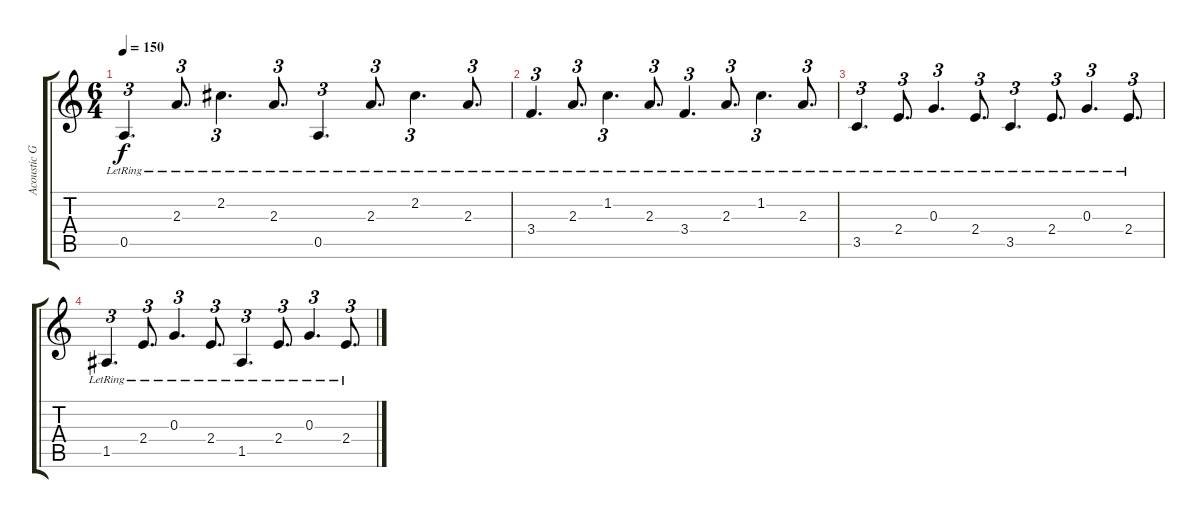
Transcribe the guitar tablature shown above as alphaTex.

\track ("Acoustic Guitar" "Acoustic G") {instrument acousticguitarsteel}
\staff {score tabs}
\tuning (E4 B3 G3 D3 A2 D2) {hide}
\ts (6 4)
\tempo 150
\clef g2
\ks c
0.5{lr}.4{d tu (3 2) dy f} 2.3{lr}.8{d tu (3 2)} 2.2{lr}.4{d tu (3 2)} 2.3{lr}.8{d tu (3 2)} 0.5{lr}.4{d tu (3 2)} 2.3{lr}.8{d tu (3 2)} 2.2{lr}.4{d tu (3 2)} 2.3{lr}.8{d tu (3 2)} |
3.4{lr}.4{d tu (3 2)} 2.3{lr}.8{d tu (3 2)} 1.2{lr}.4{d tu (3 2)} 2.3{lr}.8{d tu (3 2)} 3.4{lr}.4{d tu (3 2)} 2.3{lr}.8{d tu (3 2)} 1.2{lr}.4{d tu (3 2)} 2.3{lr}.8{d tu (3 2)} |
3.5{lr}.4{d tu (3 2)} 2.4{lr}.8{d tu (3 2)} 0.3{lr}.4{d tu (3 2)} 2.4{lr}.8{d tu (3 2)} 3.5{lr}.4{d tu (3 2)} 2.4{lr}.8{d tu (3 2)} 0.3{lr}.4{d tu (3 2)} 2.4{lr}.8{d tu (3 2)} |
1.5{lr}.4{d tu (3 2)} 2.4{lr}.8{d tu (3 2)} 0.3{lr}.4{d tu (3 2)} 2.4{lr}.8{d tu (3 2)} 1.5{lr}.4{d tu (3 2)} 2.4{lr}.8{d tu (3 2)} 0.3{lr}.4{d tu (3 2)} 2.4{lr}.8{d tu (3 2)}
